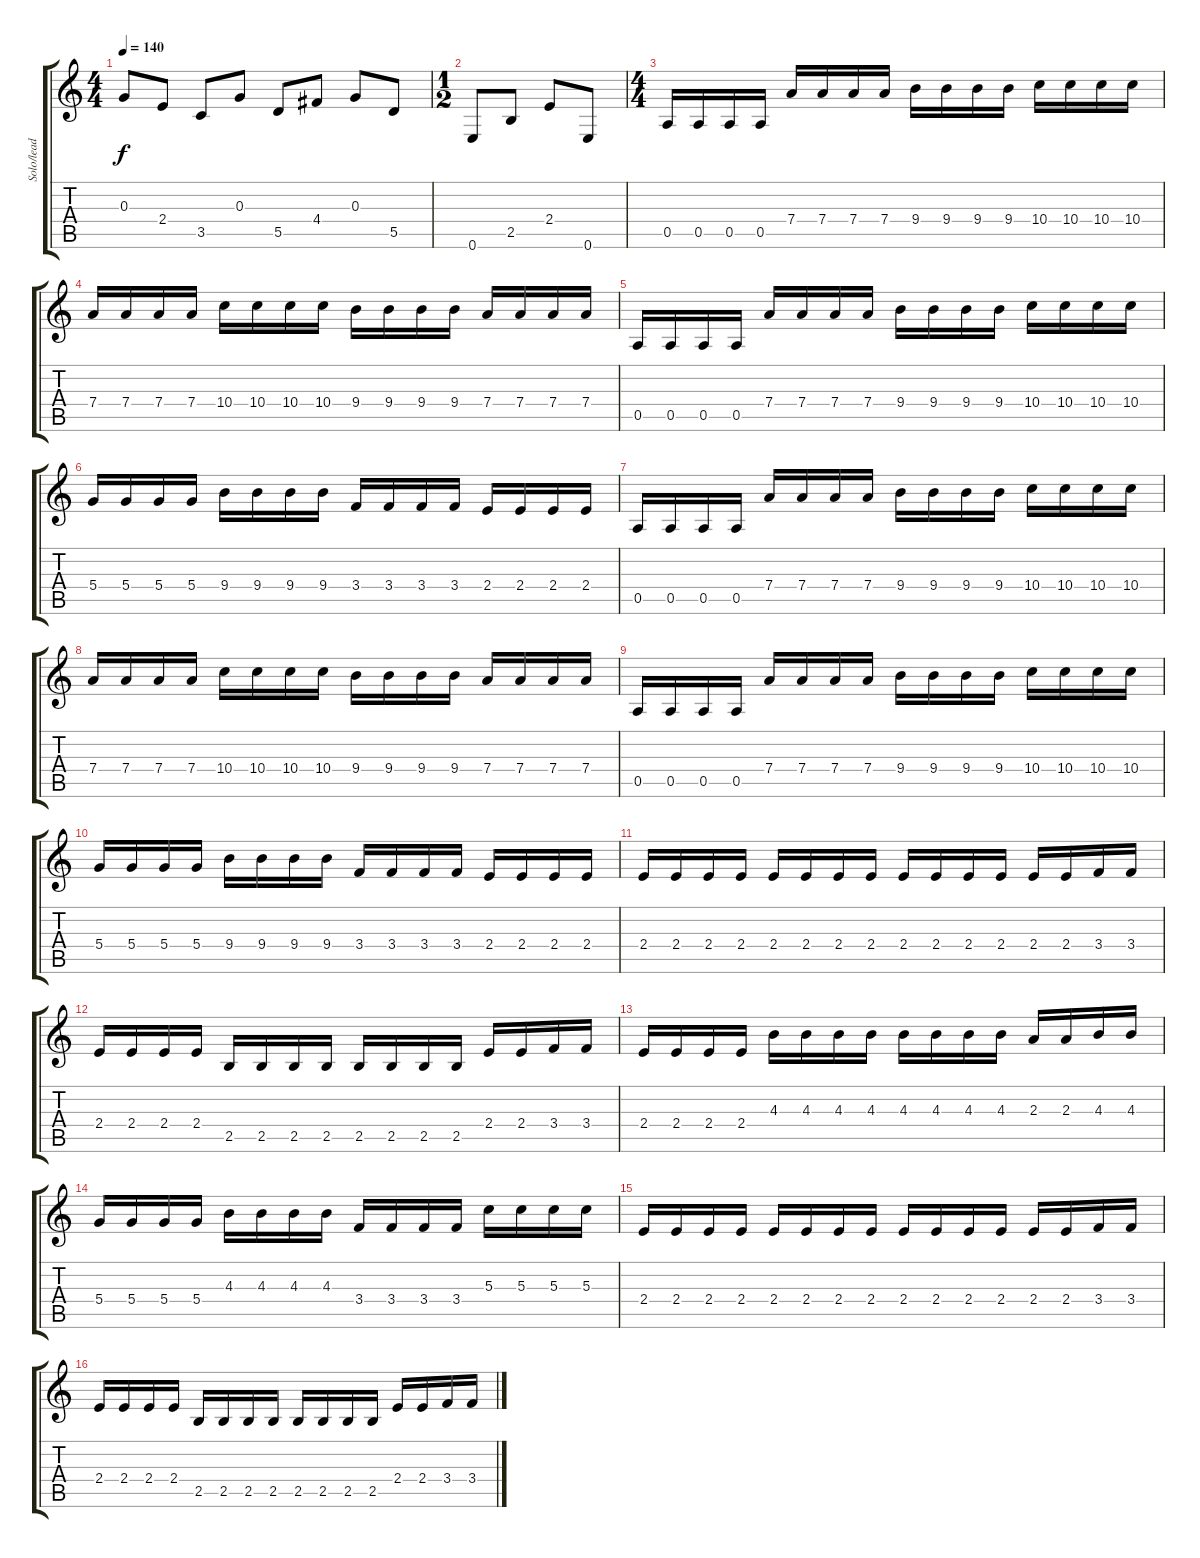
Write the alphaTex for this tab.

\track ("Solo/lead" "Solo/lead") {instrument distortionguitar}
\staff {score tabs}
\tuning (E4 B3 G3 D3 A2 E2) {hide}
\ts (4 4)
\tempo 140
\clef g2
\ks c
0.3.8{dy f} 2.4.8 3.5.8 0.3.8 5.5.8 4.4.8 0.3.8 5.5.8 |
\ts (1 2)
0.6.8 2.5.8 2.4.8 0.6.8 |
\ts (4 4)
0.5.16 0.5.16 0.5.16 0.5.16 7.4.16 7.4.16 7.4.16 7.4.16 9.4.16 9.4.16 9.4.16 9.4.16 10.4.16 10.4.16 10.4.16 10.4.16 |
7.4.16 7.4.16 7.4.16 7.4.16 10.4.16 10.4.16 10.4.16 10.4.16 9.4.16 9.4.16 9.4.16 9.4.16 7.4.16 7.4.16 7.4.16 7.4.16 |
0.5.16 0.5.16 0.5.16 0.5.16 7.4.16 7.4.16 7.4.16 7.4.16 9.4.16 9.4.16 9.4.16 9.4.16 10.4.16 10.4.16 10.4.16 10.4.16 |
5.4.16 5.4.16 5.4.16 5.4.16 9.4.16 9.4.16 9.4.16 9.4.16 3.4.16 3.4.16 3.4.16 3.4.16 2.4.16 2.4.16 2.4.16 2.4.16 |
0.5.16 0.5.16 0.5.16 0.5.16 7.4.16 7.4.16 7.4.16 7.4.16 9.4.16 9.4.16 9.4.16 9.4.16 10.4.16 10.4.16 10.4.16 10.4.16 |
7.4.16 7.4.16 7.4.16 7.4.16 10.4.16 10.4.16 10.4.16 10.4.16 9.4.16 9.4.16 9.4.16 9.4.16 7.4.16 7.4.16 7.4.16 7.4.16 |
0.5.16 0.5.16 0.5.16 0.5.16 7.4.16 7.4.16 7.4.16 7.4.16 9.4.16 9.4.16 9.4.16 9.4.16 10.4.16 10.4.16 10.4.16 10.4.16 |
5.4.16 5.4.16 5.4.16 5.4.16 9.4.16 9.4.16 9.4.16 9.4.16 3.4.16 3.4.16 3.4.16 3.4.16 2.4.16 2.4.16 2.4.16 2.4.16 |
2.4.16 2.4.16 2.4.16 2.4.16 2.4.16 2.4.16 2.4.16 2.4.16 2.4.16 2.4.16 2.4.16 2.4.16 2.4.16 2.4.16 3.4.16 3.4.16 |
2.4.16 2.4.16 2.4.16 2.4.16 2.5.16 2.5.16 2.5.16 2.5.16 2.5.16 2.5.16 2.5.16 2.5.16 2.4.16 2.4.16 3.4.16 3.4.16 |
2.4.16 2.4.16 2.4.16 2.4.16 4.3.16 4.3.16 4.3.16 4.3.16 4.3.16 4.3.16 4.3.16 4.3.16 2.3.16 2.3.16 4.3.16 4.3.16 |
5.4.16 5.4.16 5.4.16 5.4.16 4.3.16 4.3.16 4.3.16 4.3.16 3.4.16 3.4.16 3.4.16 3.4.16 5.3.16 5.3.16 5.3.16 5.3.16 |
2.4.16 2.4.16 2.4.16 2.4.16 2.4.16 2.4.16 2.4.16 2.4.16 2.4.16 2.4.16 2.4.16 2.4.16 2.4.16 2.4.16 3.4.16 3.4.16 |
2.4.16 2.4.16 2.4.16 2.4.16 2.5.16 2.5.16 2.5.16 2.5.16 2.5.16 2.5.16 2.5.16 2.5.16 2.4.16 2.4.16 3.4.16 3.4.16
